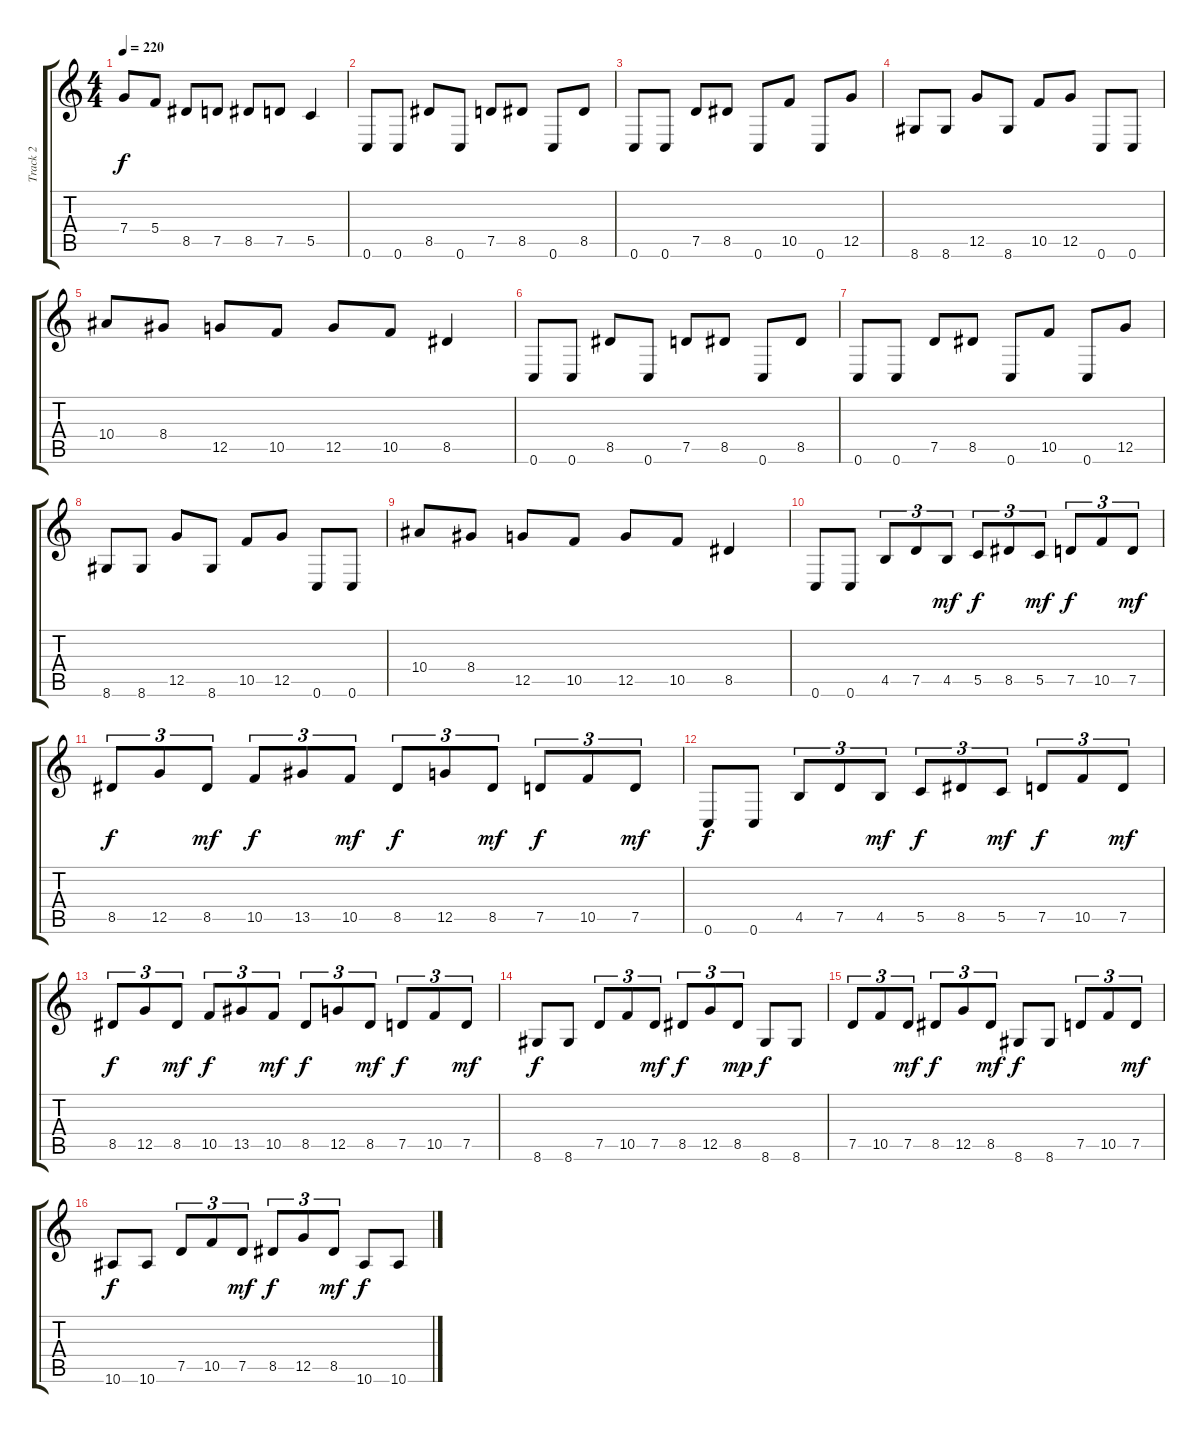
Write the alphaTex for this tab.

\track ("Track 2" "Track 2") {instrument distortionguitar}
\staff {score tabs}
\tuning (D4 A3 F3 C3 G2 C2) {hide}
\ts (4 4)
\tempo 220
\clef g2
\ks c
7.4.8{dy f} 5.4.8 8.5.8 7.5.8 8.5.8 7.5.8 5.5.4 |
0.6.8 0.6.8 8.5.8 0.6.8 7.5.8 8.5.8 0.6.8 8.5.8 |
0.6.8 0.6.8 7.5.8 8.5.8 0.6.8 10.5.8 0.6.8 12.5.8 |
8.6.8 8.6.8 12.5.8 8.6.8 10.5.8 12.5.8 0.6.8 0.6.8 |
10.4.8 8.4.8 12.5.8 10.5.8 12.5.8 10.5.8 8.5.4 |
0.6.8 0.6.8 8.5.8 0.6.8 7.5.8 8.5.8 0.6.8 8.5.8 |
0.6.8 0.6.8 7.5.8 8.5.8 0.6.8 10.5.8 0.6.8 12.5.8 |
8.6.8 8.6.8 12.5.8 8.6.8 10.5.8 12.5.8 0.6.8 0.6.8 |
10.4.8 8.4.8 12.5.8 10.5.8 12.5.8 10.5.8 8.5.4 |
0.6.8 0.6.8 4.5.8{tu (3 2)} 7.5.8{tu (3 2)} 4.5.8{tu (3 2) dy mf} 5.5.8{tu (3 2) dy f} 8.5.8{tu (3 2)} 5.5.8{tu (3 2) dy mf} 7.5.8{tu (3 2) dy f} 10.5.8{tu (3 2)} 7.5.8{tu (3 2) dy mf} |
8.5.8{tu (3 2) dy f} 12.5.8{tu (3 2)} 8.5.8{tu (3 2) dy mf} 10.5.8{tu (3 2) dy f} 13.5.8{tu (3 2)} 10.5.8{tu (3 2) dy mf} 8.5.8{tu (3 2) dy f} 12.5.8{tu (3 2)} 8.5.8{tu (3 2) dy mf} 7.5.8{tu (3 2) dy f} 10.5.8{tu (3 2)} 7.5.8{tu (3 2) dy mf} |
0.6.8{dy f} 0.6.8 4.5.8{tu (3 2)} 7.5.8{tu (3 2)} 4.5.8{tu (3 2) dy mf} 5.5.8{tu (3 2) dy f} 8.5.8{tu (3 2)} 5.5.8{tu (3 2) dy mf} 7.5.8{tu (3 2) dy f} 10.5.8{tu (3 2)} 7.5.8{tu (3 2) dy mf} |
8.5.8{tu (3 2) dy f} 12.5.8{tu (3 2)} 8.5.8{tu (3 2) dy mf} 10.5.8{tu (3 2) dy f} 13.5.8{tu (3 2)} 10.5.8{tu (3 2) dy mf} 8.5.8{tu (3 2) dy f} 12.5.8{tu (3 2)} 8.5.8{tu (3 2) dy mf} 7.5.8{tu (3 2) dy f} 10.5.8{tu (3 2)} 7.5.8{tu (3 2) dy mf} |
8.6.8{dy f} 8.6.8 7.5.8{tu (3 2)} 10.5.8{tu (3 2)} 7.5.8{tu (3 2) dy mf} 8.5.8{tu (3 2) dy f} 12.5.8{tu (3 2)} 8.5.8{tu (3 2) dy mp} 8.6.8{dy f} 8.6.8 |
7.5.8{tu (3 2)} 10.5.8{tu (3 2)} 7.5.8{tu (3 2) dy mf} 8.5.8{tu (3 2) dy f} 12.5.8{tu (3 2)} 8.5.8{tu (3 2) dy mf} 8.6.8{dy f} 8.6.8 7.5.8{tu (3 2)} 10.5.8{tu (3 2)} 7.5.8{tu (3 2) dy mf} |
10.6.8{dy f} 10.6.8 7.5.8{tu (3 2)} 10.5.8{tu (3 2)} 7.5.8{tu (3 2) dy mf} 8.5.8{tu (3 2) dy f} 12.5.8{tu (3 2)} 8.5.8{tu (3 2) dy mf} 10.6.8{dy f} 10.6.8
